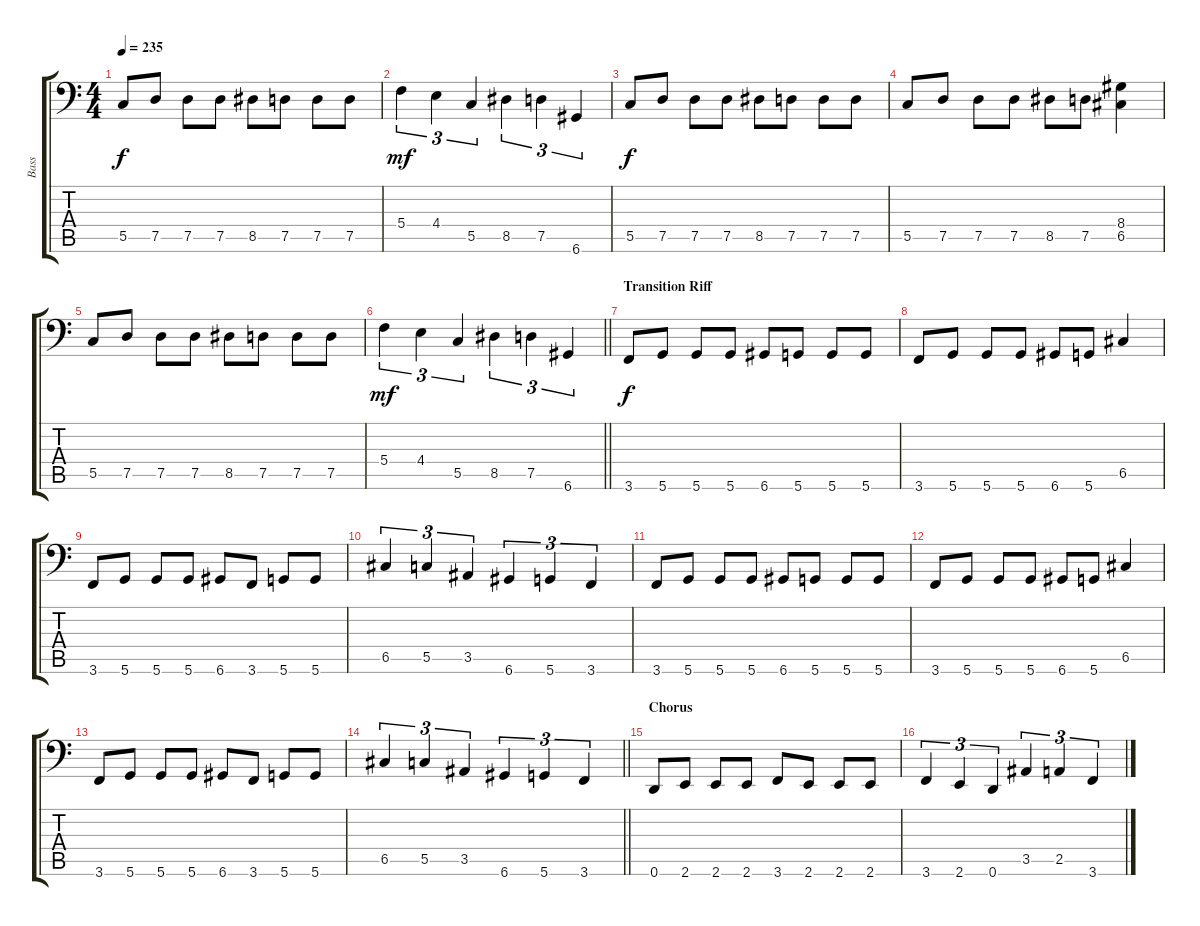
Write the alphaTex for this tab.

\track ("Bass" "Bass") {instrument electricbassfinger}
\staff {score tabs}
\tuning (D3 A2 F2 C2 G1 D1) {hide}
\ts (4 4)
\tempo 235
\clef f4
\ks c
5.5.8{dy f} 7.5.8 7.5.8 7.5.8 8.5.8 7.5.8 7.5.8 7.5.8 |
5.4.4{tu (3 2) dy mf} 4.4.4{tu (3 2)} 5.5.4{tu (3 2)} 8.5.4{tu (3 2)} 7.5.4{tu (3 2)} 6.6.4{tu (3 2)} |
5.5.8{dy f} 7.5.8 7.5.8 7.5.8 8.5.8 7.5.8 7.5.8 7.5.8 |
5.5.8 7.5.8 7.5.8 7.5.8 8.5.8 7.5.8 (8.4 6.5).4 |
5.5.8 7.5.8 7.5.8 7.5.8 8.5.8 7.5.8 7.5.8 7.5.8 |
\barLineRight lightlight
5.4.4{tu (3 2) dy mf} 4.4.4{tu (3 2)} 5.5.4{tu (3 2)} 8.5.4{tu (3 2)} 7.5.4{tu (3 2)} 6.6.4{tu (3 2)} |
\section ("" "Transition Riff")
3.6.8{dy f} 5.6.8 5.6.8 5.6.8 6.6.8 5.6.8 5.6.8 5.6.8 |
3.6.8 5.6.8 5.6.8 5.6.8 6.6.8 5.6.8 6.5.4 |
3.6.8 5.6.8 5.6.8 5.6.8 6.6.8 3.6.8 5.6.8 5.6.8 |
6.5.4{tu (3 2)} 5.5.4{tu (3 2)} 3.5.4{tu (3 2)} 6.6.4{tu (3 2)} 5.6.4{tu (3 2)} 3.6.4{tu (3 2)} |
3.6.8 5.6.8 5.6.8 5.6.8 6.6.8 5.6.8 5.6.8 5.6.8 |
3.6.8 5.6.8 5.6.8 5.6.8 6.6.8 5.6.8 6.5.4 |
3.6.8 5.6.8 5.6.8 5.6.8 6.6.8 3.6.8 5.6.8 5.6.8 |
\barLineRight lightlight
6.5.4{tu (3 2)} 5.5.4{tu (3 2)} 3.5.4{tu (3 2)} 6.6.4{tu (3 2)} 5.6.4{tu (3 2)} 3.6.4{tu (3 2)} |
\section ("" "Chorus")
0.6.8 2.6.8 2.6.8 2.6.8 3.6.8 2.6.8 2.6.8 2.6.8 |
3.6.4{tu (3 2)} 2.6.4{tu (3 2)} 0.6.4{tu (3 2)} 3.5.4{tu (3 2)} 2.5.4{tu (3 2)} 3.6.4{tu (3 2)}
